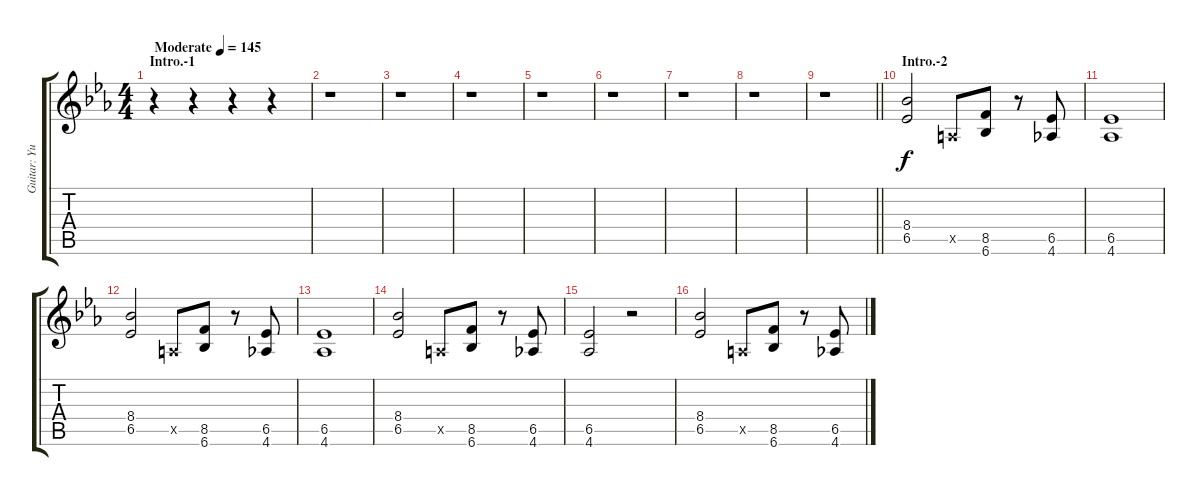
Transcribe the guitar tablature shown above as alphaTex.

\track ("Guitar: Yui Hirasawa" "Guitar: Yu") {instrument distortionguitar}
\staff {score tabs}
\tuning (E4 B3 G3 D3 A2 E2) {hide}
\ts (4 4)
\section ("" "Intro.-1")
\tempo (145 "Moderate")
\clef g2
\ks eb
r.4{dy f instrument distortionguitar} r.4 r.4 r.4 |
r.1 |
r.1 |
r.1 |
r.1 |
r.1 |
r.1 |
r.1 |
\barLineRight lightlight
r.1 |
\section ("" "Intro.-2")
(8.4 6.5).2 0.5{x}.8 (8.5 6.6).8 r.8 (6.5 4.6).8 |
(6.5 4.6).1 |
(8.4 6.5).2 0.5{x}.8 (8.5 6.6).8 r.8 (6.5 4.6).8 |
(6.5 4.6).1 |
(8.4 6.5).2 0.5{x}.8 (8.5 6.6).8 r.8 (6.5 4.6).8 |
(6.5 4.6).2 r.2 |
(8.4 6.5).2 0.5{x}.8 (8.5 6.6).8 r.8 (6.5 4.6).8
